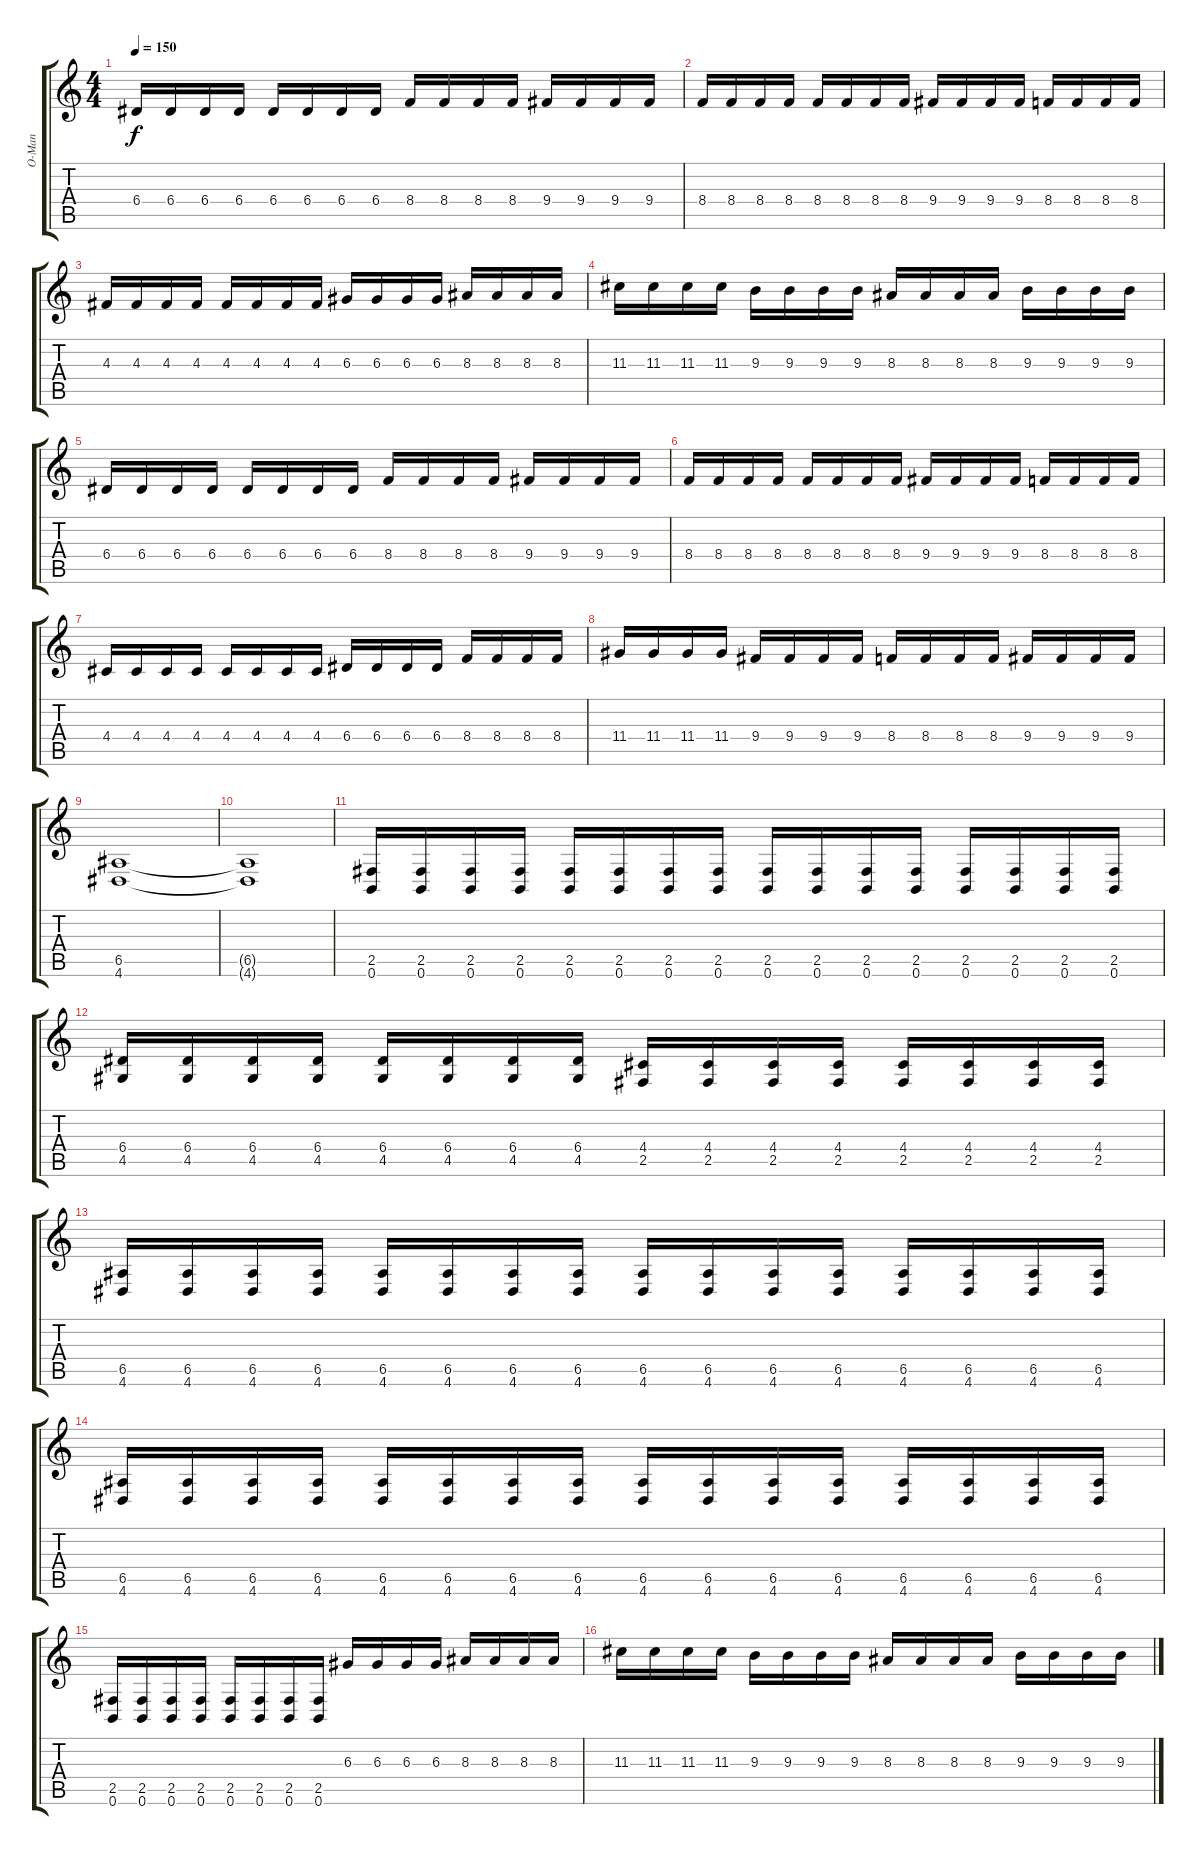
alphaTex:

\track ("O-Man" "O-Man") {instrument distortionguitar}
\staff {score tabs}
\tuning (B3 Gb3 D3 A2 E2 B1) {hide}
\ts (4 4)
\tempo 150
\clef g2
\ks c
6.4.16{dy f} 6.4.16 6.4.16 6.4.16 6.4.16 6.4.16 6.4.16 6.4.16 8.4.16 8.4.16 8.4.16 8.4.16 9.4.16 9.4.16 9.4.16 9.4.16 |
8.4.16 8.4.16 8.4.16 8.4.16 8.4.16 8.4.16 8.4.16 8.4.16 9.4.16 9.4.16 9.4.16 9.4.16 8.4.16 8.4.16 8.4.16 8.4.16 |
4.3.16 4.3.16 4.3.16 4.3.16 4.3.16 4.3.16 4.3.16 4.3.16 6.3.16 6.3.16 6.3.16 6.3.16 8.3.16 8.3.16 8.3.16 8.3.16 |
11.3.16 11.3.16 11.3.16 11.3.16 9.3.16 9.3.16 9.3.16 9.3.16 8.3.16 8.3.16 8.3.16 8.3.16 9.3.16 9.3.16 9.3.16 9.3.16 |
6.4.16 6.4.16 6.4.16 6.4.16 6.4.16 6.4.16 6.4.16 6.4.16 8.4.16 8.4.16 8.4.16 8.4.16 9.4.16 9.4.16 9.4.16 9.4.16 |
8.4.16 8.4.16 8.4.16 8.4.16 8.4.16 8.4.16 8.4.16 8.4.16 9.4.16 9.4.16 9.4.16 9.4.16 8.4.16 8.4.16 8.4.16 8.4.16 |
4.4.16 4.4.16 4.4.16 4.4.16 4.4.16 4.4.16 4.4.16 4.4.16 6.4.16 6.4.16 6.4.16 6.4.16 8.4.16 8.4.16 8.4.16 8.4.16 |
11.4.16 11.4.16 11.4.16 11.4.16 9.4.16 9.4.16 9.4.16 9.4.16 8.4.16 8.4.16 8.4.16 8.4.16 9.4.16 9.4.16 9.4.16 9.4.16 |
(6.5 4.6).1 |
(6.5{t} 4.6{t}).1 |
(2.5 0.6).16 (2.5 0.6).16 (2.5 0.6).16 (2.5 0.6).16 (2.5 0.6).16 (2.5 0.6).16 (2.5 0.6).16 (2.5 0.6).16 (2.5 0.6).16 (2.5 0.6).16 (2.5 0.6).16 (2.5 0.6).16 (2.5 0.6).16 (2.5 0.6).16 (2.5 0.6).16 (2.5 0.6).16 |
(6.4 4.5).16 (6.4 4.5).16 (6.4 4.5).16 (6.4 4.5).16 (6.4 4.5).16 (6.4 4.5).16 (6.4 4.5).16 (6.4 4.5).16 (4.4 2.5).16 (4.4 2.5).16 (4.4 2.5).16 (4.4 2.5).16 (4.4 2.5).16 (4.4 2.5).16 (4.4 2.5).16 (4.4 2.5).16 |
(6.5 4.6).16 (6.5 4.6).16 (6.5 4.6).16 (6.5 4.6).16 (6.5 4.6).16 (6.5 4.6).16 (6.5 4.6).16 (6.5 4.6).16 (6.5 4.6).16 (6.5 4.6).16 (6.5 4.6).16 (6.5 4.6).16 (6.5 4.6).16 (6.5 4.6).16 (6.5 4.6).16 (6.5 4.6).16 |
(6.5 4.6).16 (6.5 4.6).16 (6.5 4.6).16 (6.5 4.6).16 (6.5 4.6).16 (6.5 4.6).16 (6.5 4.6).16 (6.5 4.6).16 (6.5 4.6).16 (6.5 4.6).16 (6.5 4.6).16 (6.5 4.6).16 (6.5 4.6).16 (6.5 4.6).16 (6.5 4.6).16 (6.5 4.6).16 |
(2.5 0.6).16 (2.5 0.6).16 (2.5 0.6).16 (2.5 0.6).16 (2.5 0.6).16 (2.5 0.6).16 (2.5 0.6).16 (2.5 0.6).16 6.3.16 6.3.16 6.3.16 6.3.16 8.3.16 8.3.16 8.3.16 8.3.16 |
11.3.16 11.3.16 11.3.16 11.3.16 9.3.16 9.3.16 9.3.16 9.3.16 8.3.16 8.3.16 8.3.16 8.3.16 9.3.16 9.3.16 9.3.16 9.3.16
